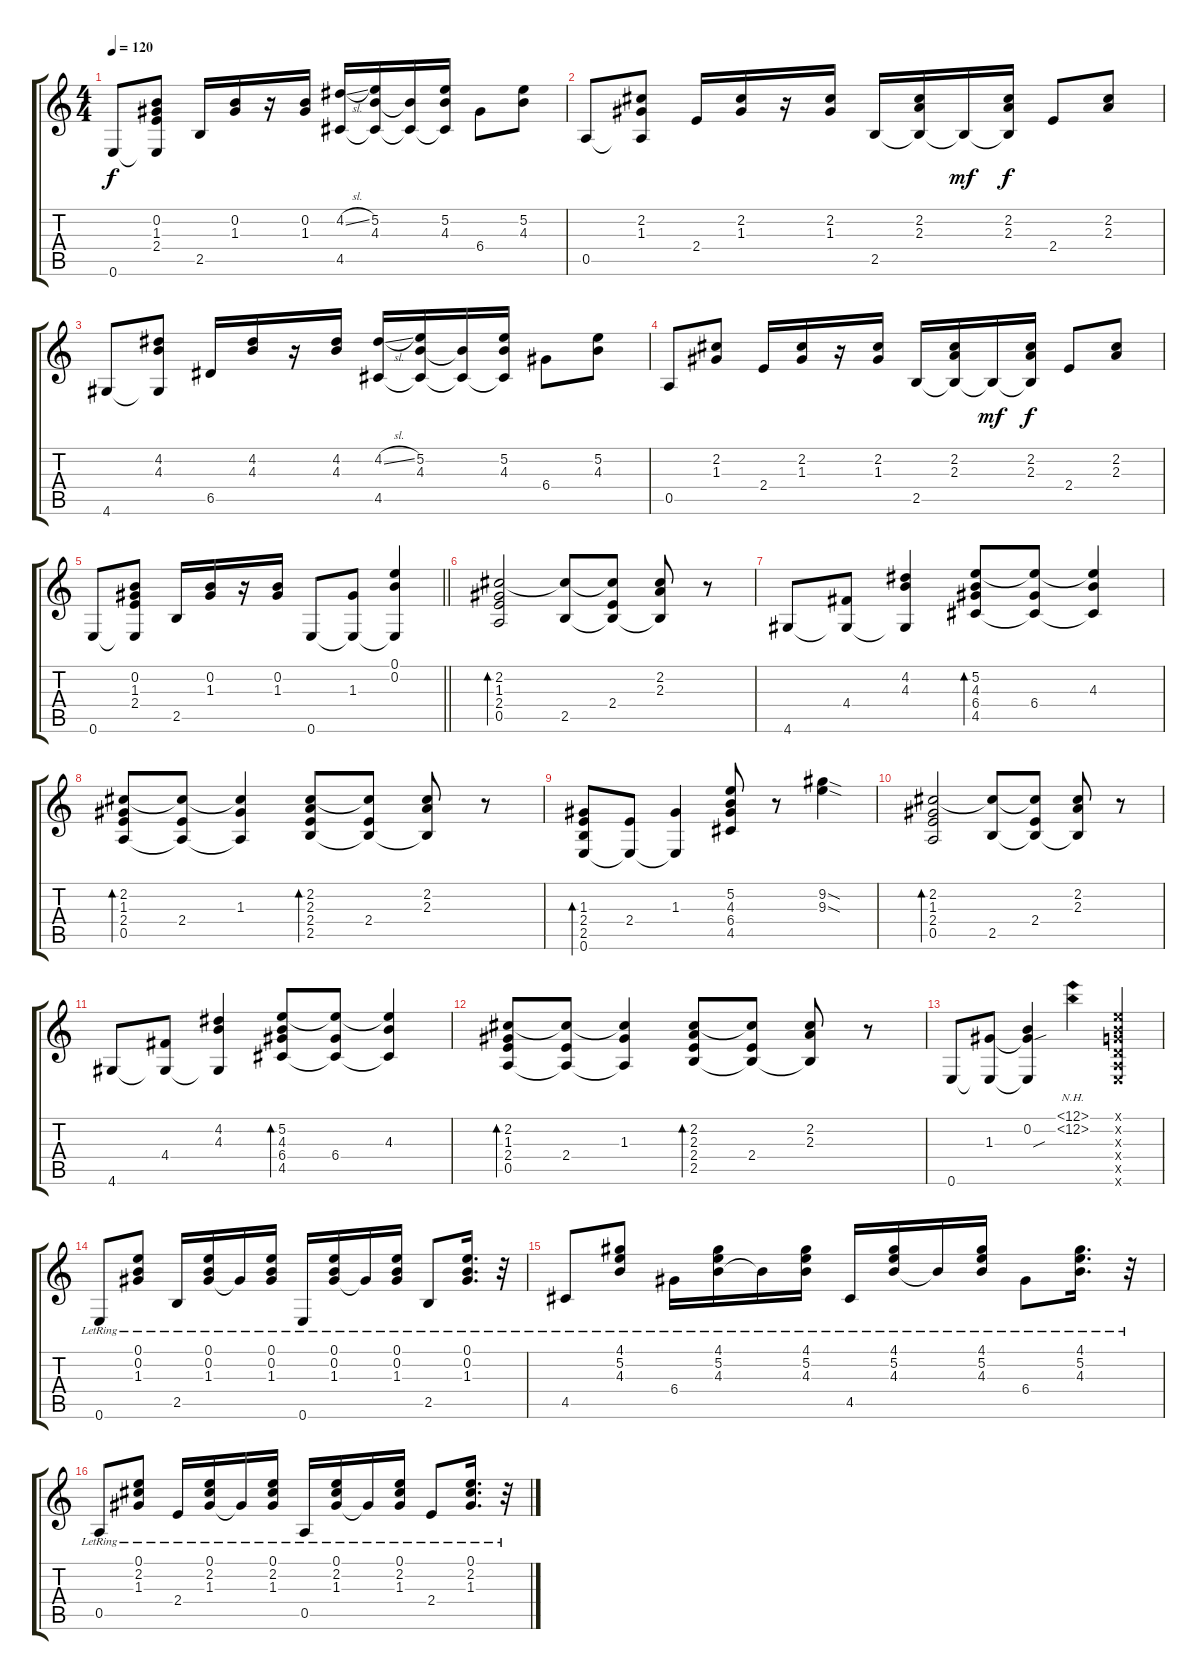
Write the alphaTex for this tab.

\track "" {instrument acousticguitarnylon}
\staff {score tabs}
\tuning (E4 B3 G3 D3 A2 E2) {hide}
\ts (4 4)
\tempo 120
\clef g2
\ks c
0.6.8{dy f} (0.2 1.3 2.4 0.6{t}).8 2.5.16 (0.2 1.3).16 r.16 (0.2 1.3).16 (4.2{sl} 4.5).16 (5.2 4.3 4.5{t}).16 (4.3{t} 4.5{t}).16 (5.2 4.3 4.5{t}).16 6.4.8 (5.2 4.3).8 |
0.5.8 (2.2 1.3 0.5{t}).8 2.4.16 (2.2 1.3).16 r.16 (2.2 1.3).16 2.5.16 (2.2 2.3 2.5{t}).16 2.5{t}.16{dy mf} (2.2 2.3 2.5{t}).16{dy f} 2.4.8 (2.2 2.3).8 |
4.6.8 (4.2 4.3 4.6{t}).8 6.5.16 (4.2 4.3).16 r.16 (4.2 4.3).16 (4.2{sl} 4.5).16 (5.2 4.3 4.5{t}).16 (4.3{t} 4.5{t}).16 (5.2 4.3 4.5{t}).16 6.4.8 (5.2 4.3).8 |
0.5.8 (2.2 1.3).8 2.4.16 (2.2 1.3).16 r.16 (2.2 1.3).16 2.5.16 (2.2 2.3 2.5{t}).16 2.5{t}.16{dy mf} (2.2 2.3 2.5{t}).16{dy f} 2.4.8 (2.2 2.3).8 |
\barLineRight lightlight
0.6.8 (0.2 1.3 2.4 0.6{t}).8 2.5.16 (0.2 1.3).16 r.16 (0.2 1.3).16 0.6.8 (1.3 0.6{t}).8 (0.1 0.2 0.6{t}).4 |
(2.2 1.3 2.4 0.5).2{bd 240} (2.2{t} 2.5).8 (2.2{t} 2.4 2.5{t}).8 (2.2 2.3 2.5{t}).8 r.8 |
4.6.8 (4.4 4.6{t}).8 (4.2 4.3 4.6{t}).4 (5.2 4.3 6.4 4.5).8{bd 60} (5.2{t} 6.4 4.5{t}).8 (5.2{t} 4.3 4.5{t}).4 |
(2.2 1.3 2.4 0.5).8{bd 60} (2.2{t} 2.4 0.5{t}).8 (2.2{t} 1.3 0.5{t}).4 (2.2 2.3 2.4 2.5).8{bd 60} (2.2{t} 2.4 2.5{t}).8 (2.2 2.3 2.5{t}).8 r.8 |
(1.3 2.4 2.5 0.6).8{bd 60} (2.4 0.6{t}).8 (1.3 0.6{t}).4 (5.2 4.3 6.4 4.5).8 r.8 (9.2{sod} 9.3{sod}).4 |
(2.2 1.3 2.4 0.5).2{bd 240} (2.2{t} 2.5).8 (2.2{t} 2.4 2.5{t}).8 (2.2 2.3 2.5{t}).8 r.8 |
4.6.8 (4.4 4.6{t}).8 (4.2 4.3 4.6{t}).4 (5.2 4.3 6.4 4.5).8{bd 60} (5.2{t} 6.4 4.5{t}).8 (5.2{t} 4.3 4.5{t}).4 |
(2.2 1.3 2.4 0.5).8{bd 60} (2.2{t} 2.4 0.5{t}).8 (2.2{t} 1.3 0.5{t}).4 (2.2 2.3 2.4 2.5).8{bd 60} (2.2{t} 2.4 2.5{t}).8 (2.2 2.3 2.5{t}).8 r.8 |
0.6.8 (1.3 0.6{t}).8 (0.2 1.3{sou t} 0.6{t}).4 (12.1{nh} 12.2{nh}).4 (0.1{x} 0.2{x} 0.3{x} 0.4{x} 0.5{x} 0.6{x}).4 |
0.6{lr}.8 (0.1{lr} 0.2{lr} 1.3{lr}).8 2.5{lr}.16 (0.1{lr} 0.2{lr} 1.3{lr}).16 1.3{lr t}.16 (0.1{lr} 0.2{lr} 1.3{lr}).16 0.6{lr}.16 (0.1{lr} 0.2{lr} 1.3{lr}).16 1.3{lr t}.16 (0.1{lr} 0.2{lr} 1.3{lr}).16 2.5{lr}.8 (0.1{lr} 0.2{lr} 1.3{lr}).16{d} r.32 |
4.5{lr}.8 (4.1{lr} 5.2{lr} 4.3{lr}).8 6.4{lr}.16 (4.1{lr} 5.2{lr} 4.3{lr}).16 4.3{lr t}.16 (4.1{lr} 5.2{lr} 4.3{lr}).16 4.5{lr}.16 (4.1{lr} 5.2{lr} 4.3{lr}).16 4.3{lr t}.16 (4.1{lr} 5.2{lr} 4.3{lr}).16 6.4{lr}.8 (4.1{lr} 5.2{lr} 4.3{lr}).16{d} r.32 |
0.5{lr}.8 (0.1{lr} 2.2{lr} 1.3{lr}).8 2.4{lr}.16 (0.1{lr} 2.2{lr} 1.3{lr}).16 1.3{lr t}.16 (0.1{lr} 2.2{lr} 1.3{lr}).16 0.5{lr}.16 (0.1{lr} 2.2{lr} 1.3{lr}).16 1.3{lr t}.16 (0.1{lr} 2.2{lr} 1.3{lr}).16 2.4{lr}.8 (0.1{lr} 2.2{lr} 1.3{lr}).16{d} r.32
